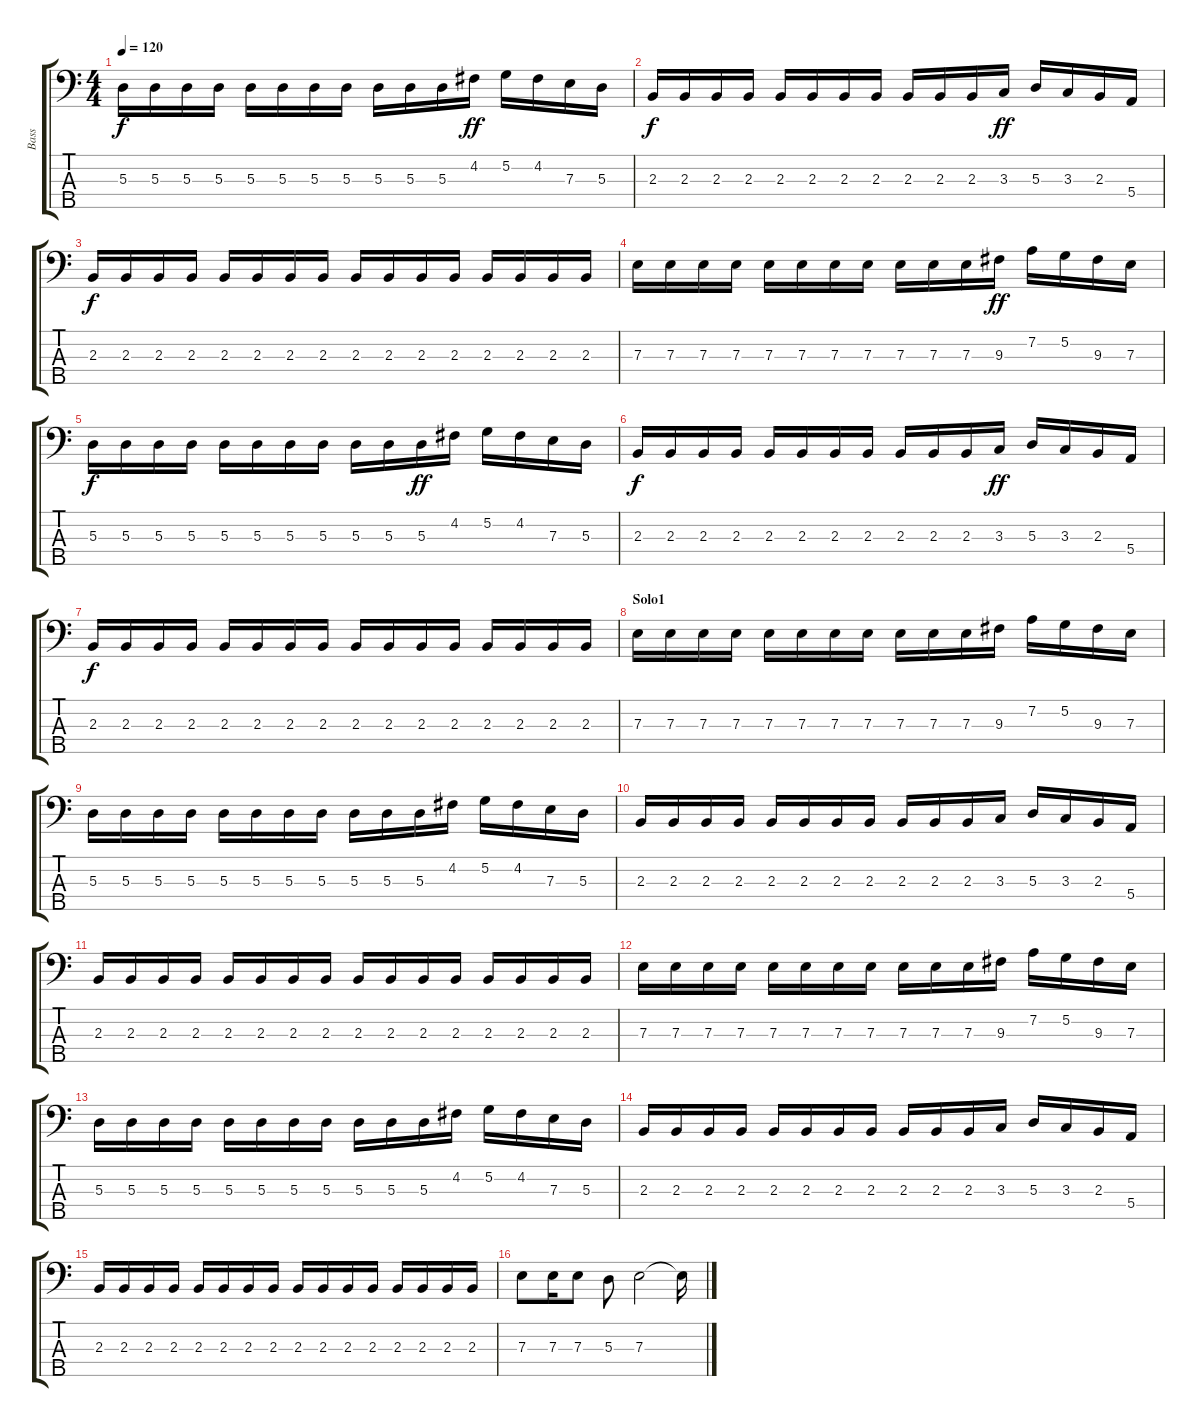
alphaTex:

\track ("Bass" "Bass") {instrument electricbassfinger}
\staff {score tabs}
\tuning (G2 D2 A1 E1 B0) {hide}
\ts (4 4)
\tempo 120
\clef f4
\ks c
5.3.16{dy f} 5.3.16 5.3.16 5.3.16 5.3.16 5.3.16 5.3.16 5.3.16 5.3.16 5.3.16 5.3.16 4.2.16{dy ff} 5.2.16 4.2.16 7.3.16 5.3.16 |
2.3.16{dy f} 2.3.16 2.3.16 2.3.16 2.3.16 2.3.16 2.3.16 2.3.16 2.3.16 2.3.16 2.3.16 3.3.16{dy ff} 5.3.16 3.3.16 2.3.16 5.4.16 |
2.3.16{dy f} 2.3.16 2.3.16 2.3.16 2.3.16 2.3.16 2.3.16 2.3.16 2.3.16 2.3.16 2.3.16 2.3.16 2.3.16 2.3.16 2.3.16 2.3.16 |
7.3.16 7.3.16 7.3.16 7.3.16 7.3.16 7.3.16 7.3.16 7.3.16 7.3.16 7.3.16 7.3.16 9.3.16{dy ff} 7.2.16 5.2.16 9.3.16 7.3.16 |
5.3.16{dy f} 5.3.16 5.3.16 5.3.16 5.3.16 5.3.16 5.3.16 5.3.16 5.3.16 5.3.16 5.3.16{dy ff} 4.2.16 5.2.16 4.2.16 7.3.16 5.3.16 |
2.3.16{dy f} 2.3.16 2.3.16 2.3.16 2.3.16 2.3.16 2.3.16 2.3.16 2.3.16 2.3.16 2.3.16 3.3.16{dy ff} 5.3.16 3.3.16 2.3.16 5.4.16 |
2.3.16{dy f} 2.3.16 2.3.16 2.3.16 2.3.16 2.3.16 2.3.16 2.3.16 2.3.16 2.3.16 2.3.16 2.3.16 2.3.16 2.3.16 2.3.16 2.3.16 |
\section ("" "Solo1")
7.3.16 7.3.16 7.3.16 7.3.16 7.3.16 7.3.16 7.3.16 7.3.16 7.3.16 7.3.16 7.3.16 9.3.16 7.2.16 5.2.16 9.3.16 7.3.16 |
5.3.16 5.3.16 5.3.16 5.3.16 5.3.16 5.3.16 5.3.16 5.3.16 5.3.16 5.3.16 5.3.16 4.2.16 5.2.16 4.2.16 7.3.16 5.3.16 |
2.3.16 2.3.16 2.3.16 2.3.16 2.3.16 2.3.16 2.3.16 2.3.16 2.3.16 2.3.16 2.3.16 3.3.16 5.3.16 3.3.16 2.3.16 5.4.16 |
2.3.16 2.3.16 2.3.16 2.3.16 2.3.16 2.3.16 2.3.16 2.3.16 2.3.16 2.3.16 2.3.16 2.3.16 2.3.16 2.3.16 2.3.16 2.3.16 |
7.3.16 7.3.16 7.3.16 7.3.16 7.3.16 7.3.16 7.3.16 7.3.16 7.3.16 7.3.16 7.3.16 9.3.16 7.2.16 5.2.16 9.3.16 7.3.16 |
5.3.16 5.3.16 5.3.16 5.3.16 5.3.16 5.3.16 5.3.16 5.3.16 5.3.16 5.3.16 5.3.16 4.2.16 5.2.16 4.2.16 7.3.16 5.3.16 |
2.3.16 2.3.16 2.3.16 2.3.16 2.3.16 2.3.16 2.3.16 2.3.16 2.3.16 2.3.16 2.3.16 3.3.16 5.3.16 3.3.16 2.3.16 5.4.16 |
2.3.16 2.3.16 2.3.16 2.3.16 2.3.16 2.3.16 2.3.16 2.3.16 2.3.16 2.3.16 2.3.16 2.3.16 2.3.16 2.3.16 2.3.16 2.3.16 |
7.3.8 7.3.16 7.3.8 5.3.8 7.3.2 7.3{t}.16
